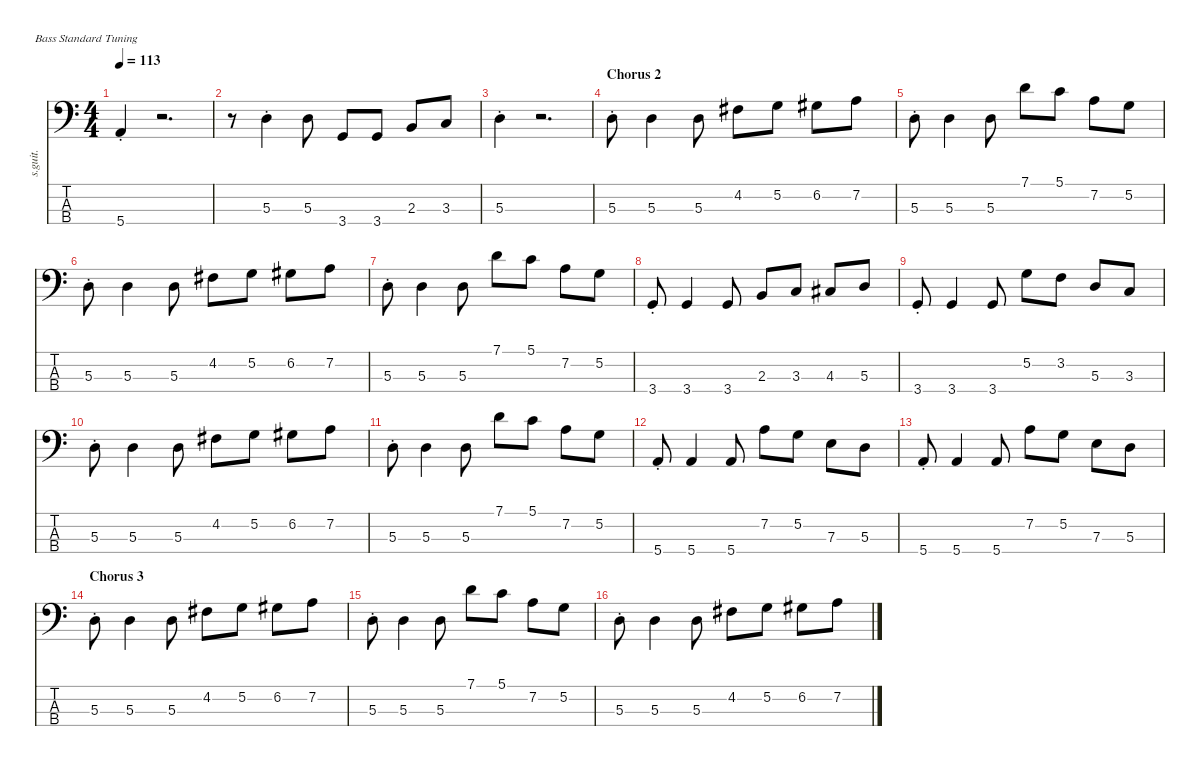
\defaultSystemsLayout 4
\hideDynamics
\bracketExtendMode nobrackets
\track ("" "s.guit.") {instrument electricbassfinger}
\staff {score tabs}
\tuning (G2 D2 A1 E1)
\ts (4 4)
\tempo 113
\clef f4
\ks c
5.4{st}.4{lyrics (0 "") lyrics (1 "") lyrics (2 "") lyrics (3 "") lyrics (4 "") dy f} r.2{d} |
r.8 5.3{st}.4{lyrics (0 "") lyrics (1 "") lyrics (2 "") lyrics (3 "") lyrics (4 "")} 5.3.8{lyrics (0 "") lyrics (1 "") lyrics (2 "") lyrics (3 "") lyrics (4 "")} 3.4.8{lyrics (0 "") lyrics (1 "") lyrics (2 "") lyrics (3 "") lyrics (4 "")} 3.4.8{lyrics (0 "") lyrics (1 "") lyrics (2 "") lyrics (3 "") lyrics (4 "")} 2.3.8{lyrics (0 "") lyrics (1 "") lyrics (2 "") lyrics (3 "") lyrics (4 "")} 3.3.8{lyrics (0 "") lyrics (1 "") lyrics (2 "") lyrics (3 "") lyrics (4 "")} |
5.3{st}.4{lyrics (0 "") lyrics (1 "") lyrics (2 "") lyrics (3 "") lyrics (4 "")} r.2{d} |
\section ("" "Chorus 2")
5.3{st}.8{lyrics (0 "") lyrics (1 "") lyrics (2 "") lyrics (3 "") lyrics (4 "")} 5.3.4{lyrics (0 "") lyrics (1 "") lyrics (2 "") lyrics (3 "") lyrics (4 "")} 5.3.8{lyrics (0 "") lyrics (1 "") lyrics (2 "") lyrics (3 "") lyrics (4 "")} 4.2{acc #}.8{lyrics (0 "") lyrics (1 "") lyrics (2 "") lyrics (3 "") lyrics (4 "")} 5.2.8{lyrics (0 "") lyrics (1 "") lyrics (2 "") lyrics (3 "") lyrics (4 "")} 6.2{acc #}.8{lyrics (0 "") lyrics (1 "") lyrics (2 "") lyrics (3 "") lyrics (4 "")} 7.2.8{lyrics (0 "") lyrics (1 "") lyrics (2 "") lyrics (3 "") lyrics (4 "")} |
5.3{st}.8{lyrics (0 "") lyrics (1 "") lyrics (2 "") lyrics (3 "") lyrics (4 "")} 5.3.4{lyrics (0 "") lyrics (1 "") lyrics (2 "") lyrics (3 "") lyrics (4 "")} 5.3.8{lyrics (0 "") lyrics (1 "") lyrics (2 "") lyrics (3 "") lyrics (4 "")} 7.1.8{lyrics (0 "") lyrics (1 "") lyrics (2 "") lyrics (3 "") lyrics (4 "")} 5.1.8{lyrics (0 "") lyrics (1 "") lyrics (2 "") lyrics (3 "") lyrics (4 "")} 7.2.8{lyrics (0 "") lyrics (1 "") lyrics (2 "") lyrics (3 "") lyrics (4 "")} 5.2.8{lyrics (0 "") lyrics (1 "") lyrics (2 "") lyrics (3 "") lyrics (4 "")} |
5.3{st}.8{lyrics (0 "") lyrics (1 "") lyrics (2 "") lyrics (3 "") lyrics (4 "")} 5.3.4{lyrics (0 "") lyrics (1 "") lyrics (2 "") lyrics (3 "") lyrics (4 "")} 5.3.8{lyrics (0 "") lyrics (1 "") lyrics (2 "") lyrics (3 "") lyrics (4 "")} 4.2{acc #}.8{lyrics (0 "") lyrics (1 "") lyrics (2 "") lyrics (3 "") lyrics (4 "")} 5.2.8{lyrics (0 "") lyrics (1 "") lyrics (2 "") lyrics (3 "") lyrics (4 "")} 6.2{acc #}.8{lyrics (0 "") lyrics (1 "") lyrics (2 "") lyrics (3 "") lyrics (4 "")} 7.2.8{lyrics (0 "") lyrics (1 "") lyrics (2 "") lyrics (3 "") lyrics (4 "")} |
5.3{st}.8{lyrics (0 "") lyrics (1 "") lyrics (2 "") lyrics (3 "") lyrics (4 "")} 5.3.4{lyrics (0 "") lyrics (1 "") lyrics (2 "") lyrics (3 "") lyrics (4 "")} 5.3.8{lyrics (0 "") lyrics (1 "") lyrics (2 "") lyrics (3 "") lyrics (4 "")} 7.1.8{lyrics (0 "") lyrics (1 "") lyrics (2 "") lyrics (3 "") lyrics (4 "")} 5.1.8{lyrics (0 "") lyrics (1 "") lyrics (2 "") lyrics (3 "") lyrics (4 "")} 7.2.8{lyrics (0 "") lyrics (1 "") lyrics (2 "") lyrics (3 "") lyrics (4 "")} 5.2.8{lyrics (0 "") lyrics (1 "") lyrics (2 "") lyrics (3 "") lyrics (4 "")} |
3.4{st}.8{lyrics (0 "") lyrics (1 "") lyrics (2 "") lyrics (3 "") lyrics (4 "")} 3.4.4{lyrics (0 "") lyrics (1 "") lyrics (2 "") lyrics (3 "") lyrics (4 "")} 3.4.8{lyrics (0 "") lyrics (1 "") lyrics (2 "") lyrics (3 "") lyrics (4 "")} 2.3.8{lyrics (0 "") lyrics (1 "") lyrics (2 "") lyrics (3 "") lyrics (4 "")} 3.3.8{lyrics (0 "") lyrics (1 "") lyrics (2 "") lyrics (3 "") lyrics (4 "")} 4.3{acc #}.8{lyrics (0 "") lyrics (1 "") lyrics (2 "") lyrics (3 "") lyrics (4 "")} 5.3.8{lyrics (0 "") lyrics (1 "") lyrics (2 "") lyrics (3 "") lyrics (4 "")} |
3.4{st}.8{lyrics (0 "") lyrics (1 "") lyrics (2 "") lyrics (3 "") lyrics (4 "")} 3.4.4{lyrics (0 "") lyrics (1 "") lyrics (2 "") lyrics (3 "") lyrics (4 "")} 3.4.8{lyrics (0 "") lyrics (1 "") lyrics (2 "") lyrics (3 "") lyrics (4 "")} 5.2.8{lyrics (0 "") lyrics (1 "") lyrics (2 "") lyrics (3 "") lyrics (4 "")} 3.2.8{lyrics (0 "") lyrics (1 "") lyrics (2 "") lyrics (3 "") lyrics (4 "")} 5.3.8{lyrics (0 "") lyrics (1 "") lyrics (2 "") lyrics (3 "") lyrics (4 "")} 3.3.8{lyrics (0 "") lyrics (1 "") lyrics (2 "") lyrics (3 "") lyrics (4 "")} |
5.3{st}.8{lyrics (0 "") lyrics (1 "") lyrics (2 "") lyrics (3 "") lyrics (4 "")} 5.3.4{lyrics (0 "") lyrics (1 "") lyrics (2 "") lyrics (3 "") lyrics (4 "")} 5.3.8{lyrics (0 "") lyrics (1 "") lyrics (2 "") lyrics (3 "") lyrics (4 "")} 4.2{acc #}.8{lyrics (0 "") lyrics (1 "") lyrics (2 "") lyrics (3 "") lyrics (4 "")} 5.2.8{lyrics (0 "") lyrics (1 "") lyrics (2 "") lyrics (3 "") lyrics (4 "")} 6.2{acc #}.8{lyrics (0 "") lyrics (1 "") lyrics (2 "") lyrics (3 "") lyrics (4 "")} 7.2.8{lyrics (0 "") lyrics (1 "") lyrics (2 "") lyrics (3 "") lyrics (4 "")} |
5.3{st}.8{lyrics (0 "") lyrics (1 "") lyrics (2 "") lyrics (3 "") lyrics (4 "")} 5.3.4{lyrics (0 "") lyrics (1 "") lyrics (2 "") lyrics (3 "") lyrics (4 "")} 5.3.8{lyrics (0 "") lyrics (1 "") lyrics (2 "") lyrics (3 "") lyrics (4 "")} 7.1.8{lyrics (0 "") lyrics (1 "") lyrics (2 "") lyrics (3 "") lyrics (4 "")} 5.1.8{lyrics (0 "") lyrics (1 "") lyrics (2 "") lyrics (3 "") lyrics (4 "")} 7.2.8{lyrics (0 "") lyrics (1 "") lyrics (2 "") lyrics (3 "") lyrics (4 "")} 5.2.8{lyrics (0 "") lyrics (1 "") lyrics (2 "") lyrics (3 "") lyrics (4 "")} |
5.4{st}.8{lyrics (0 "") lyrics (1 "") lyrics (2 "") lyrics (3 "") lyrics (4 "")} 5.4.4{lyrics (0 "") lyrics (1 "") lyrics (2 "") lyrics (3 "") lyrics (4 "")} 5.4.8{lyrics (0 "") lyrics (1 "") lyrics (2 "") lyrics (3 "") lyrics (4 "")} 7.2.8{lyrics (0 "") lyrics (1 "") lyrics (2 "") lyrics (3 "") lyrics (4 "")} 5.2.8{lyrics (0 "") lyrics (1 "") lyrics (2 "") lyrics (3 "") lyrics (4 "")} 7.3.8{lyrics (0 "") lyrics (1 "") lyrics (2 "") lyrics (3 "") lyrics (4 "")} 5.3.8{lyrics (0 "") lyrics (1 "") lyrics (2 "") lyrics (3 "") lyrics (4 "")} |
5.4{st}.8{lyrics (0 "") lyrics (1 "") lyrics (2 "") lyrics (3 "") lyrics (4 "")} 5.4.4{lyrics (0 "") lyrics (1 "") lyrics (2 "") lyrics (3 "") lyrics (4 "")} 5.4.8{lyrics (0 "") lyrics (1 "") lyrics (2 "") lyrics (3 "") lyrics (4 "")} 7.2.8{lyrics (0 "") lyrics (1 "") lyrics (2 "") lyrics (3 "") lyrics (4 "")} 5.2.8{lyrics (0 "") lyrics (1 "") lyrics (2 "") lyrics (3 "") lyrics (4 "")} 7.3.8{lyrics (0 "") lyrics (1 "") lyrics (2 "") lyrics (3 "") lyrics (4 "")} 5.3.8{lyrics (0 "") lyrics (1 "") lyrics (2 "") lyrics (3 "") lyrics (4 "")} |
\section ("" "Chorus 3")
5.3{st}.8{lyrics (0 "") lyrics (1 "") lyrics (2 "") lyrics (3 "") lyrics (4 "")} 5.3.4{lyrics (0 "") lyrics (1 "") lyrics (2 "") lyrics (3 "") lyrics (4 "")} 5.3.8{lyrics (0 "") lyrics (1 "") lyrics (2 "") lyrics (3 "") lyrics (4 "")} 4.2{acc #}.8{lyrics (0 "") lyrics (1 "") lyrics (2 "") lyrics (3 "") lyrics (4 "")} 5.2.8{lyrics (0 "") lyrics (1 "") lyrics (2 "") lyrics (3 "") lyrics (4 "")} 6.2{acc #}.8{lyrics (0 "") lyrics (1 "") lyrics (2 "") lyrics (3 "") lyrics (4 "")} 7.2.8{lyrics (0 "") lyrics (1 "") lyrics (2 "") lyrics (3 "") lyrics (4 "")} |
5.3{st}.8{lyrics (0 "") lyrics (1 "") lyrics (2 "") lyrics (3 "") lyrics (4 "")} 5.3.4{lyrics (0 "") lyrics (1 "") lyrics (2 "") lyrics (3 "") lyrics (4 "")} 5.3.8{lyrics (0 "") lyrics (1 "") lyrics (2 "") lyrics (3 "") lyrics (4 "")} 7.1.8{lyrics (0 "") lyrics (1 "") lyrics (2 "") lyrics (3 "") lyrics (4 "")} 5.1.8{lyrics (0 "") lyrics (1 "") lyrics (2 "") lyrics (3 "") lyrics (4 "")} 7.2.8{lyrics (0 "") lyrics (1 "") lyrics (2 "") lyrics (3 "") lyrics (4 "")} 5.2.8{lyrics (0 "") lyrics (1 "") lyrics (2 "") lyrics (3 "") lyrics (4 "")} |
5.3{st}.8{lyrics (0 "") lyrics (1 "") lyrics (2 "") lyrics (3 "") lyrics (4 "")} 5.3.4{lyrics (0 "") lyrics (1 "") lyrics (2 "") lyrics (3 "") lyrics (4 "")} 5.3.8{lyrics (0 "") lyrics (1 "") lyrics (2 "") lyrics (3 "") lyrics (4 "")} 4.2{acc #}.8{lyrics (0 "") lyrics (1 "") lyrics (2 "") lyrics (3 "") lyrics (4 "")} 5.2.8{lyrics (0 "") lyrics (1 "") lyrics (2 "") lyrics (3 "") lyrics (4 "")} 6.2{acc #}.8{lyrics (0 "") lyrics (1 "") lyrics (2 "") lyrics (3 "") lyrics (4 "")} 7.2.8{lyrics (0 "") lyrics (1 "") lyrics (2 "") lyrics (3 "") lyrics (4 "")}
